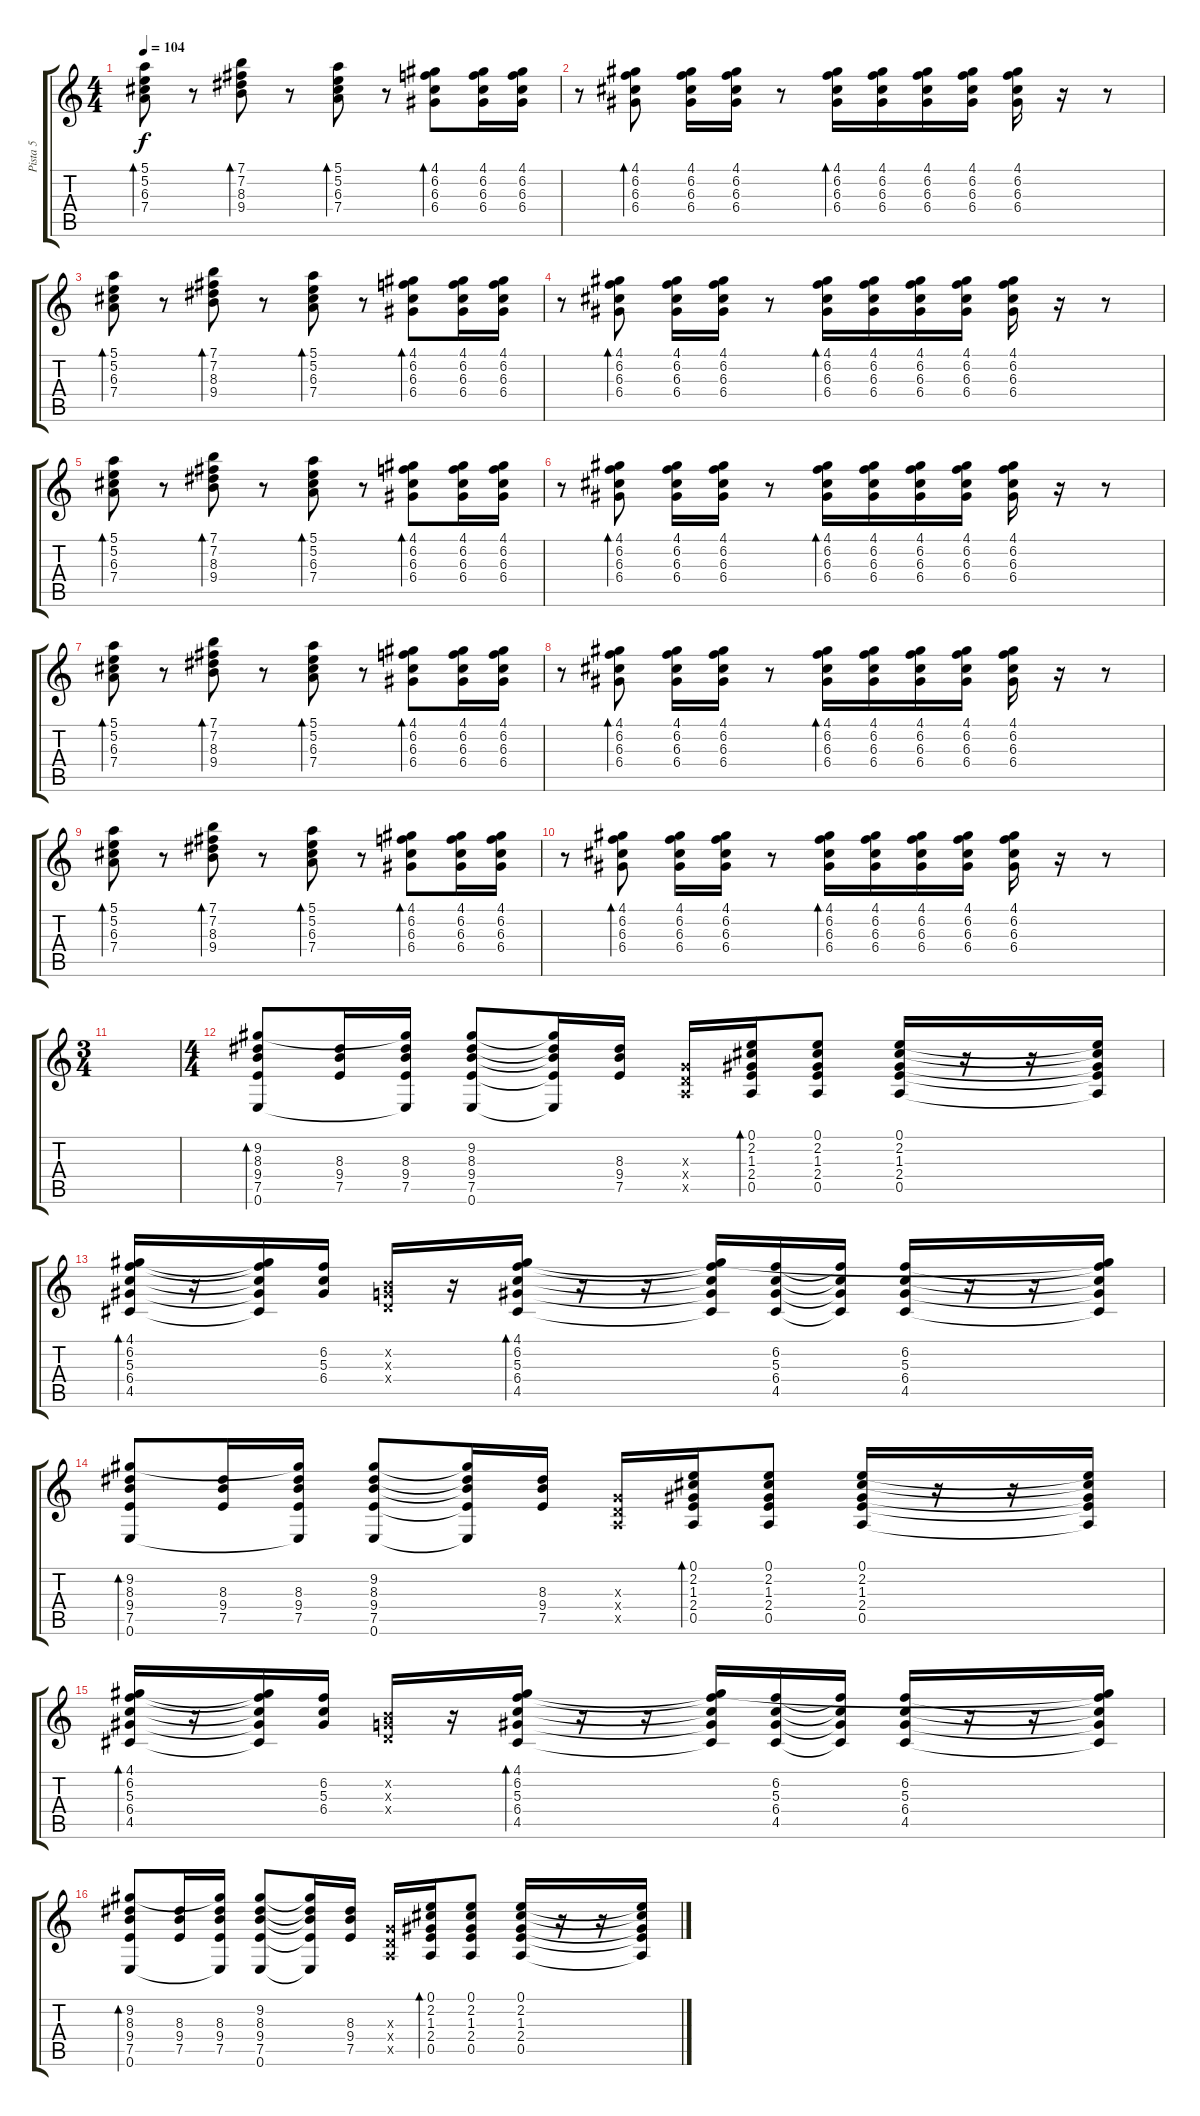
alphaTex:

\track ("Pista 5" "Pista 5") {instrument distortionguitar}
\staff {score tabs}
\tuning (E4 B3 G3 D3 A2 E2) {hide}
\ts (4 4)
\tempo 104
\clef g2
\ks c
(5.1 5.2 6.3 7.4).8{bd 30 dy f} r.8 (7.1 7.2 8.3 9.4).8{bd 30} r.8 (5.1 5.2 6.3 7.4).8{bd 30} r.8 (4.1 6.2 6.3 6.4).8{bd 30} (4.1 6.2 6.3 6.4).16 (4.1 6.2 6.3 6.4).16 |
r.8 (4.1 6.2 6.3 6.4).8{bd 30} (4.1 6.2 6.3 6.4).16 (4.1 6.2 6.3 6.4).16 r.8 (4.1 6.2 6.3 6.4).16{bd 30} (4.1 6.2 6.3 6.4).16 (4.1 6.2 6.3 6.4).16 (4.1 6.2 6.3 6.4).16 (4.1 6.2 6.3 6.4).16 r.16 r.8 |
(5.1 5.2 6.3 7.4).8{bd 30} r.8 (7.1 7.2 8.3 9.4).8{bd 30} r.8 (5.1 5.2 6.3 7.4).8{bd 30} r.8 (4.1 6.2 6.3 6.4).8{bd 30} (4.1 6.2 6.3 6.4).16 (4.1 6.2 6.3 6.4).16 |
r.8 (4.1 6.2 6.3 6.4).8{bd 30} (4.1 6.2 6.3 6.4).16 (4.1 6.2 6.3 6.4).16 r.8 (4.1 6.2 6.3 6.4).16{bd 30} (4.1 6.2 6.3 6.4).16 (4.1 6.2 6.3 6.4).16 (4.1 6.2 6.3 6.4).16 (4.1 6.2 6.3 6.4).16 r.16 r.8 |
(5.1 5.2 6.3 7.4).8{bd 30} r.8 (7.1 7.2 8.3 9.4).8{bd 30} r.8 (5.1 5.2 6.3 7.4).8{bd 30} r.8 (4.1 6.2 6.3 6.4).8{bd 30} (4.1 6.2 6.3 6.4).16 (4.1 6.2 6.3 6.4).16 |
r.8 (4.1 6.2 6.3 6.4).8{bd 30} (4.1 6.2 6.3 6.4).16 (4.1 6.2 6.3 6.4).16 r.8 (4.1 6.2 6.3 6.4).16{bd 30} (4.1 6.2 6.3 6.4).16 (4.1 6.2 6.3 6.4).16 (4.1 6.2 6.3 6.4).16 (4.1 6.2 6.3 6.4).16 r.16 r.8 |
(5.1 5.2 6.3 7.4).8{bd 30} r.8 (7.1 7.2 8.3 9.4).8{bd 30} r.8 (5.1 5.2 6.3 7.4).8{bd 30} r.8 (4.1 6.2 6.3 6.4).8{bd 30} (4.1 6.2 6.3 6.4).16 (4.1 6.2 6.3 6.4).16 |
r.8 (4.1 6.2 6.3 6.4).8{bd 30} (4.1 6.2 6.3 6.4).16 (4.1 6.2 6.3 6.4).16 r.8 (4.1 6.2 6.3 6.4).16{bd 30} (4.1 6.2 6.3 6.4).16 (4.1 6.2 6.3 6.4).16 (4.1 6.2 6.3 6.4).16 (4.1 6.2 6.3 6.4).16 r.16 r.8 |
(5.1 5.2 6.3 7.4).8{bd 30} r.8 (7.1 7.2 8.3 9.4).8{bd 30} r.8 (5.1 5.2 6.3 7.4).8{bd 30} r.8 (4.1 6.2 6.3 6.4).8{bd 30} (4.1 6.2 6.3 6.4).16 (4.1 6.2 6.3 6.4).16 |
r.8 (4.1 6.2 6.3 6.4).8{bd 30} (4.1 6.2 6.3 6.4).16 (4.1 6.2 6.3 6.4).16 r.8 (4.1 6.2 6.3 6.4).16{bd 30} (4.1 6.2 6.3 6.4).16 (4.1 6.2 6.3 6.4).16 (4.1 6.2 6.3 6.4).16 (4.1 6.2 6.3 6.4).16 r.16 r.8 |
\ts (3 4)
|
\ts (4 4)
(9.2 8.3 9.4 7.5 0.6).8{bd 60} (8.3 9.4 7.5).16 (9.2{t} 8.3 9.4 7.5 0.6{t}).16 (9.2 8.3 9.4 7.5 0.6).8 (9.2{t} 8.3{t} 9.4{t} 7.5{t} 0.6{t}).16 (8.3 9.4 7.5).16 (0.3{x} 0.4{x} 0.5{x}).16 (0.1 2.2 1.3 2.4 0.5).16{bd 60} (0.1 2.2 1.3 2.4 0.5).8 (0.1 2.2 1.3 2.4 0.5).16 r.16 r.16 (0.1{t} 2.2{t} 1.3{t} 2.4{t} 0.5{t}).16 |
(4.1 6.2 5.3 6.4 4.5).16{bd 60} r.16 (4.1{t} 6.2{t} 5.3{t} 6.4{t} 4.5{t}).16 (6.2 5.3 6.4).16 (0.2{x} 0.3{x} 0.4{x}).16 r.16 (4.1 6.2 5.3 6.4 4.5).16{bd 60} r.16 r.16 (4.1{t} 6.2{t} 5.3{t} 6.4{t} 4.5{t}).16 (6.2 5.3 6.4 4.5).16 (6.2{t} 5.3{t} 6.4{t} 4.5{t}).16 (6.2 5.3 6.4 4.5).16 r.16 r.16 (4.1{t} 6.2{t} 5.3{t} 6.4{t} 4.5{t}).16 |
(9.2 8.3 9.4 7.5 0.6).8{bd 60} (8.3 9.4 7.5).16 (9.2{t} 8.3 9.4 7.5 0.6{t}).16 (9.2 8.3 9.4 7.5 0.6).8 (9.2{t} 8.3{t} 9.4{t} 7.5{t} 0.6{t}).16 (8.3 9.4 7.5).16 (0.3{x} 0.4{x} 0.5{x}).16 (0.1 2.2 1.3 2.4 0.5).16{bd 60} (0.1 2.2 1.3 2.4 0.5).8 (0.1 2.2 1.3 2.4 0.5).16 r.16 r.16 (0.1{t} 2.2{t} 1.3{t} 2.4{t} 0.5{t}).16 |
(4.1 6.2 5.3 6.4 4.5).16{bd 60} r.16 (4.1{t} 6.2{t} 5.3{t} 6.4{t} 4.5{t}).16 (6.2 5.3 6.4).16 (0.2{x} 0.3{x} 0.4{x}).16 r.16 (4.1 6.2 5.3 6.4 4.5).16{bd 60} r.16 r.16 (4.1{t} 6.2{t} 5.3{t} 6.4{t} 4.5{t}).16 (6.2 5.3 6.4 4.5).16 (6.2{t} 5.3{t} 6.4{t} 4.5{t}).16 (6.2 5.3 6.4 4.5).16 r.16 r.16 (4.1{t} 6.2{t} 5.3{t} 6.4{t} 4.5{t}).16 |
(9.2 8.3 9.4 7.5 0.6).8{bd 60} (8.3 9.4 7.5).16 (9.2{t} 8.3 9.4 7.5 0.6{t}).16 (9.2 8.3 9.4 7.5 0.6).8 (9.2{t} 8.3{t} 9.4{t} 7.5{t} 0.6{t}).16 (8.3 9.4 7.5).16 (0.3{x} 0.4{x} 0.5{x}).16 (0.1 2.2 1.3 2.4 0.5).16{bd 60} (0.1 2.2 1.3 2.4 0.5).8 (0.1 2.2 1.3 2.4 0.5).16 r.16 r.16 (0.1{t} 2.2{t} 1.3{t} 2.4{t} 0.5{t}).16
